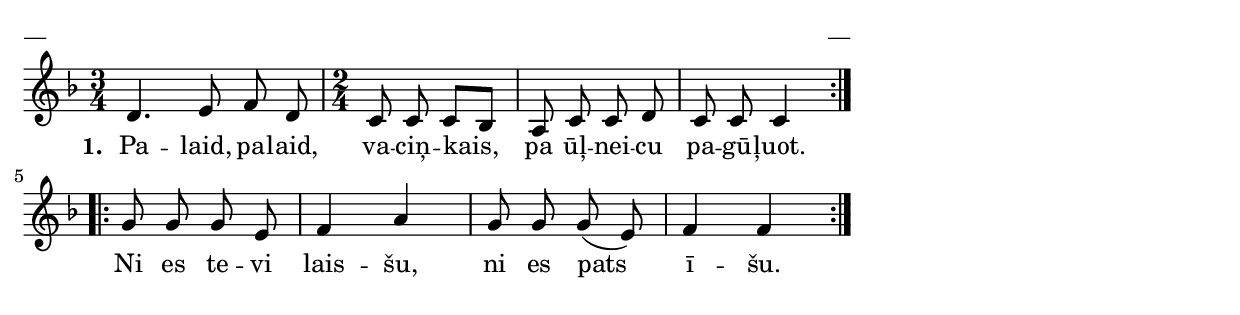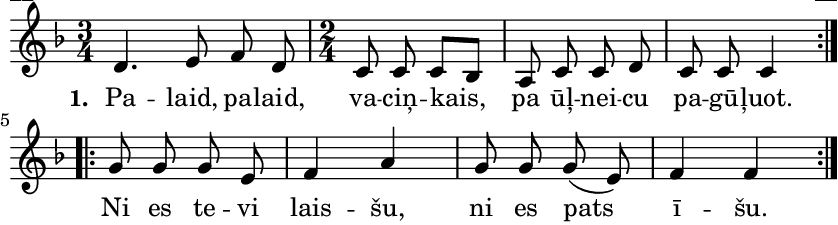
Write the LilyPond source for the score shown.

\version "2.13.18"
#(ly:set-option 'crop #t)
\paper {
line-width = 14\cm
left-margin = 0.4\cm
between-system-padding = 0.1\cm
between-system-space = 0.1\cm
}
% SBTZK, p.126
\layout {
indent = #0
ragged-last = ##f
}


voiceA = \relative c' {
\clef "treble"
\key f \major
\repeat volta 2 {\time 3/4 d4. e8 f d | \time 2/4 c c c [bes] | a c c d | c c c4}
\repeat volta 2 {g'8 g g e | f4 a | g8 g g (e) | f4 f}
}

lyricA = \lyricmode {
\set stanza = "1. "
Pa -- laid, pa -- laid, va -- ciņ -- kais, pa ūļ -- nei -- cu pa -- gū -- ļuot.
Ni es te -- vi lais -- šu, ni es pats ī -- šu.
}

fullScore = <<
%\new ChordNames { \chordsA }
\new Staff {
<<
\new Voice = "voiceA" { \oneVoice \autoBeamOff \voiceA }
\new Lyrics \lyricsto "voiceA"  \lyricA
%\new Voice = "voiceB" { \voiceTwo \autoBeamOff \voiceB }
>>
}
>>



\score {
\fullScore
\header { piece = "__" opus = "__" }
}
\markup { \with-color #(x11-color 'white) \sans \smaller "__" }
\score {
\unfoldRepeats
\fullScore
\midi {
\context { \Staff \remove "Staff_performer" }
\context { \Voice \consists "Staff_performer" }
}
}


